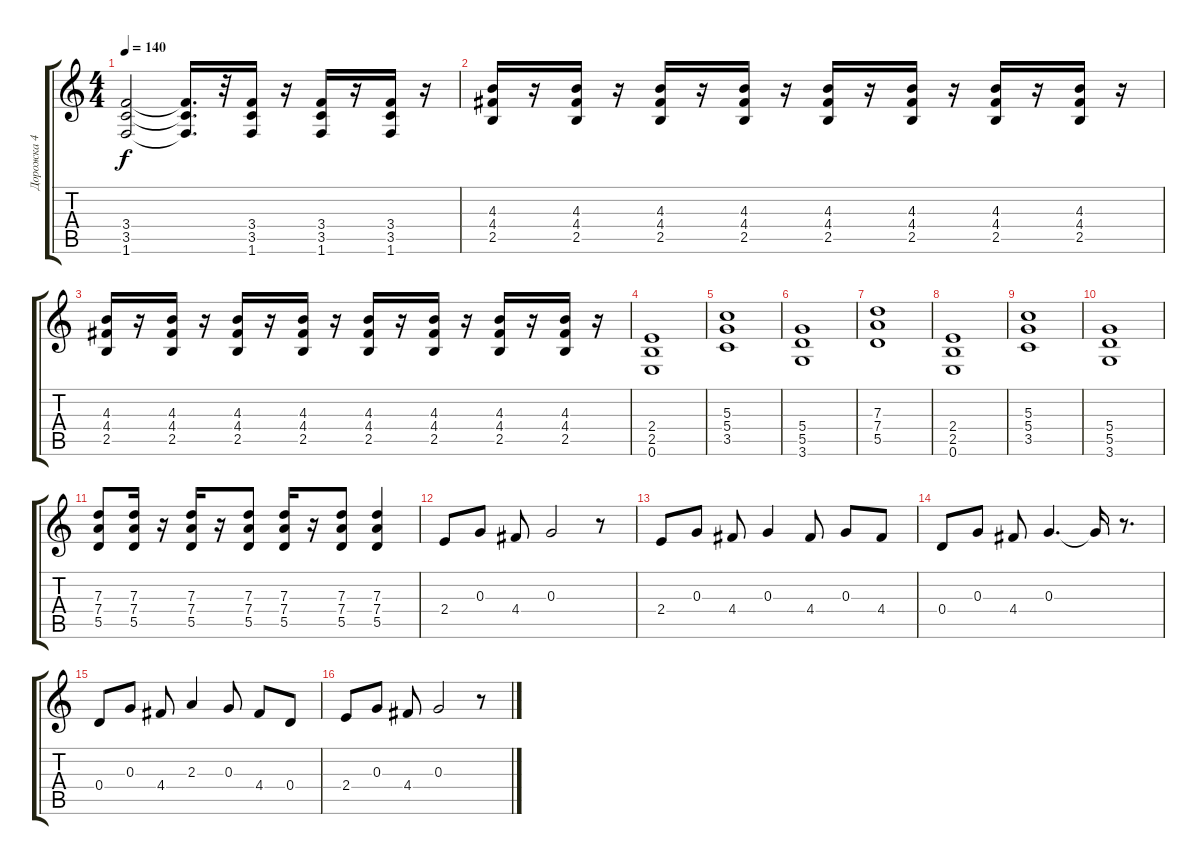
\track ("Дорожка 4" "Дорожка 4") {instrument distortionguitar}
\staff {score tabs}
\tuning (E4 B3 G3 D3 A2 E2) {hide}
\ts (4 4)
\tempo 140
\clef g2
\ks c
(3.4 3.5 1.6).2{dy f} (3.4{t} 3.5{t} 1.6{t}).16{d} r.32 (3.4 3.5 1.6).16 r.16 (3.4 3.5 1.6).16 r.16 (3.4 3.5 1.6).16 r.16 |
(4.3 4.4 2.5).16 r.16 (4.3 4.4 2.5).16 r.16 (4.3 4.4 2.5).16 r.16 (4.3 4.4 2.5).16 r.16 (4.3 4.4 2.5).16 r.16 (4.3 4.4 2.5).16 r.16 (4.3 4.4 2.5).16 r.16 (4.3 4.4 2.5).16 r.16 |
(4.3 4.4 2.5).16 r.16 (4.3 4.4 2.5).16 r.16 (4.3 4.4 2.5).16 r.16 (4.3 4.4 2.5).16 r.16 (4.3 4.4 2.5).16 r.16 (4.3 4.4 2.5).16 r.16 (4.3 4.4 2.5).16 r.16 (4.3 4.4 2.5).16 r.16 |
(2.4 2.5 0.6).1 |
(5.3 5.4 3.5).1 |
(5.4 5.5 3.6).1 |
(7.3 7.4 5.5).1 |
(2.4 2.5 0.6).1 |
(5.3 5.4 3.5).1 |
(5.4 5.5 3.6).1 |
(7.3 7.4 5.5).8 (7.3 7.4 5.5).16 r.16 (7.3 7.4 5.5).16 r.16 (7.3 7.4 5.5).8 (7.3 7.4 5.5).16 r.16 (7.3 7.4 5.5).8 (7.3 7.4 5.5).4 |
2.4.8 0.3.8 4.4.8 0.3.2 r.8 |
2.4.8 0.3.8 4.4.8 0.3.4 4.4.8 0.3.8 4.4.8 |
0.4.8 0.3.8 4.4.8 0.3.4{d} 0.3{t}.16 r.8{d} |
0.4.8 0.3.8 4.4.8 2.3.4 0.3.8 4.4.8 0.4.8 |
2.4.8 0.3.8 4.4.8 0.3.2 r.8
